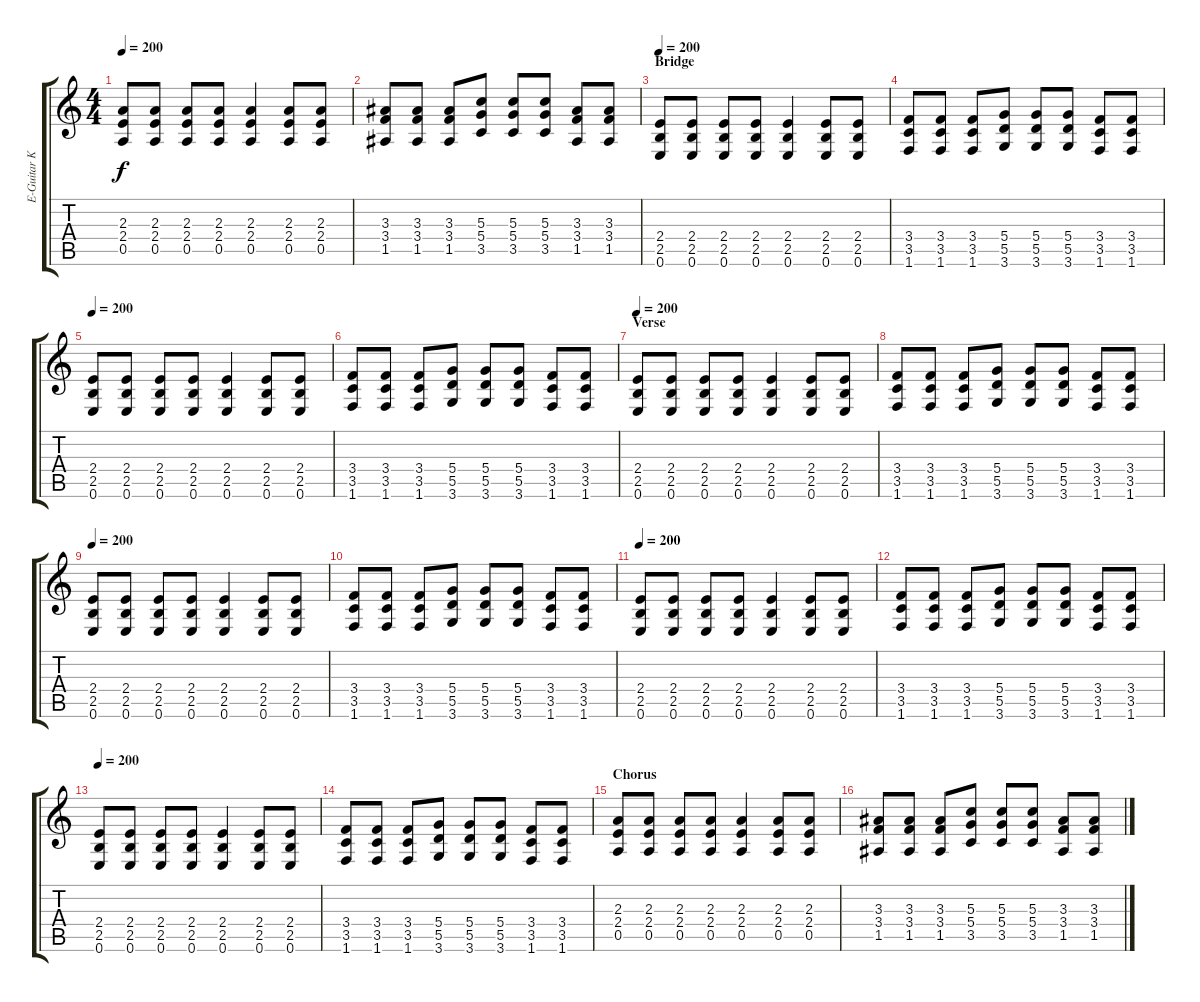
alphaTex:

\track ("E-Guitar Kurt Cobain" "E-Guitar K") {instrument distortionguitar}
\staff {score tabs}
\tuning (E4 B3 G3 D3 A2 E2) {hide}
\ts (4 4)
\tempo 200
\clef g2
\ks c
(2.3 2.4 0.5).8{dy f} (2.3 2.4 0.5).8 (2.3 2.4 0.5).8 (2.3 2.4 0.5).8 (2.3 2.4 0.5).4 (2.3 2.4 0.5).8 (2.3 2.4 0.5).8 |
(3.3 3.4 1.5).8 (3.3 3.4 1.5).8 (3.3 3.4 1.5).8 (5.3 5.4 3.5).8 (5.3 5.4 3.5).8 (5.3 5.4 3.5).8 (3.3 3.4 1.5).8 (3.3 3.4 1.5).8 |
\section ("" "Bridge")
\tempo 200
(2.4 2.5 0.6).8 (2.4 2.5 0.6).8 (2.4 2.5 0.6).8 (2.4 2.5 0.6).8 (2.4 2.5 0.6).4 (2.4 2.5 0.6).8 (2.4 2.5 0.6).8 |
(3.4 3.5 1.6).8 (3.4 3.5 1.6).8 (3.4 3.5 1.6).8 (5.4 5.5 3.6).8 (5.4 5.5 3.6).8 (5.4 5.5 3.6).8 (3.4 3.5 1.6).8 (3.4 3.5 1.6).8 |
\tempo 200
(2.4 2.5 0.6).8 (2.4 2.5 0.6).8 (2.4 2.5 0.6).8 (2.4 2.5 0.6).8 (2.4 2.5 0.6).4 (2.4 2.5 0.6).8 (2.4 2.5 0.6).8 |
(3.4 3.5 1.6).8 (3.4 3.5 1.6).8 (3.4 3.5 1.6).8 (5.4 5.5 3.6).8 (5.4 5.5 3.6).8 (5.4 5.5 3.6).8 (3.4 3.5 1.6).8 (3.4 3.5 1.6).8 |
\section ("" "Verse")
\tempo 200
(2.4 2.5 0.6).8 (2.4 2.5 0.6).8 (2.4 2.5 0.6).8 (2.4 2.5 0.6).8 (2.4 2.5 0.6).4 (2.4 2.5 0.6).8 (2.4 2.5 0.6).8 |
(3.4 3.5 1.6).8 (3.4 3.5 1.6).8 (3.4 3.5 1.6).8 (5.4 5.5 3.6).8 (5.4 5.5 3.6).8 (5.4 5.5 3.6).8 (3.4 3.5 1.6).8 (3.4 3.5 1.6).8 |
\tempo 200
(2.4 2.5 0.6).8 (2.4 2.5 0.6).8 (2.4 2.5 0.6).8 (2.4 2.5 0.6).8 (2.4 2.5 0.6).4 (2.4 2.5 0.6).8 (2.4 2.5 0.6).8 |
(3.4 3.5 1.6).8 (3.4 3.5 1.6).8 (3.4 3.5 1.6).8 (5.4 5.5 3.6).8 (5.4 5.5 3.6).8 (5.4 5.5 3.6).8 (3.4 3.5 1.6).8 (3.4 3.5 1.6).8 |
\tempo 200
(2.4 2.5 0.6).8 (2.4 2.5 0.6).8 (2.4 2.5 0.6).8 (2.4 2.5 0.6).8 (2.4 2.5 0.6).4 (2.4 2.5 0.6).8 (2.4 2.5 0.6).8 |
(3.4 3.5 1.6).8 (3.4 3.5 1.6).8 (3.4 3.5 1.6).8 (5.4 5.5 3.6).8 (5.4 5.5 3.6).8 (5.4 5.5 3.6).8 (3.4 3.5 1.6).8 (3.4 3.5 1.6).8 |
\tempo 200
(2.4 2.5 0.6).8 (2.4 2.5 0.6).8 (2.4 2.5 0.6).8 (2.4 2.5 0.6).8 (2.4 2.5 0.6).4 (2.4 2.5 0.6).8 (2.4 2.5 0.6).8 |
(3.4 3.5 1.6).8 (3.4 3.5 1.6).8 (3.4 3.5 1.6).8 (5.4 5.5 3.6).8 (5.4 5.5 3.6).8 (5.4 5.5 3.6).8 (3.4 3.5 1.6).8 (3.4 3.5 1.6).8 |
\section ("" "Chorus")
(2.3 2.4 0.5).8 (2.3 2.4 0.5).8 (2.3 2.4 0.5).8 (2.3 2.4 0.5).8 (2.3 2.4 0.5).4 (2.3 2.4 0.5).8 (2.3 2.4 0.5).8 |
(3.3 3.4 1.5).8 (3.3 3.4 1.5).8 (3.3 3.4 1.5).8 (5.3 5.4 3.5).8 (5.3 5.4 3.5).8 (5.3 5.4 3.5).8 (3.3 3.4 1.5).8 (3.3 3.4 1.5).8
